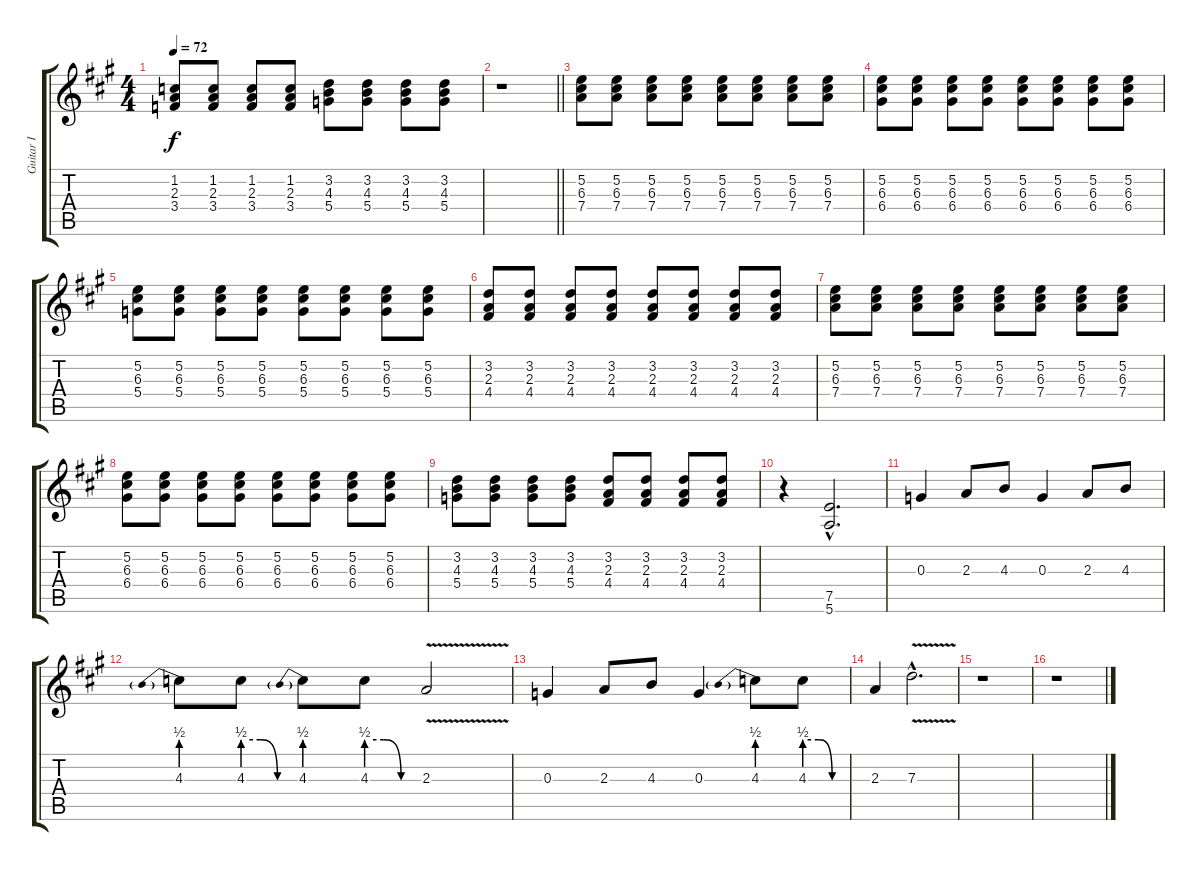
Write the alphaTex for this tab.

\track ("Guitar I" "Guitar I") {instrument electricguitarclean}
\staff {score tabs}
\tuning (E4 B3 G3 D3 A2 E2) {hide}
\ts (4 4)
\tempo 72
\clef g2
\ks a
(1.2 2.3 3.4).8{dy f} (1.2 2.3 3.4).8 (1.2 2.3 3.4).8 (1.2 2.3 3.4).8 (3.2 4.3 5.4).8 (3.2 4.3 5.4).8 (3.2 4.3 5.4).8 (3.2 4.3 5.4).8 |
\barLineRight lightlight
r.1 |
(5.2 6.3 7.4).8 (5.2 6.3 7.4).8 (5.2 6.3 7.4).8 (5.2 6.3 7.4).8 (5.2 6.3 7.4).8 (5.2 6.3 7.4).8 (5.2 6.3 7.4).8 (5.2 6.3 7.4).8 |
(5.2 6.3 6.4).8 (5.2 6.3 6.4).8 (5.2 6.3 6.4).8 (5.2 6.3 6.4).8 (5.2 6.3 6.4).8 (5.2 6.3 6.4).8 (5.2 6.3 6.4).8 (5.2 6.3 6.4).8 |
(5.2 6.3 5.4).8 (5.2 6.3 5.4).8 (5.2 6.3 5.4).8 (5.2 6.3 5.4).8 (5.2 6.3 5.4).8 (5.2 6.3 5.4).8 (5.2 6.3 5.4).8 (5.2 6.3 5.4).8 |
(3.2 2.3 4.4).8 (3.2 2.3 4.4).8 (3.2 2.3 4.4).8 (3.2 2.3 4.4).8 (3.2 2.3 4.4).8 (3.2 2.3 4.4).8 (3.2 2.3 4.4).8 (3.2 2.3 4.4).8 |
(5.2 6.3 7.4).8 (5.2 6.3 7.4).8 (5.2 6.3 7.4).8 (5.2 6.3 7.4).8 (5.2 6.3 7.4).8 (5.2 6.3 7.4).8 (5.2 6.3 7.4).8 (5.2 6.3 7.4).8 |
(5.2 6.3 6.4).8 (5.2 6.3 6.4).8 (5.2 6.3 6.4).8 (5.2 6.3 6.4).8 (5.2 6.3 6.4).8 (5.2 6.3 6.4).8 (5.2 6.3 6.4).8 (5.2 6.3 6.4).8 |
(3.2 4.3 5.4).8 (3.2 4.3 5.4).8 (3.2 4.3 5.4).8 (3.2 4.3 5.4).8 (3.2 2.3 4.4).8 (3.2 2.3 4.4).8 (3.2 2.3 4.4).8 (3.2 2.3 4.4).8 |
r.4 (7.5{hac} 5.6{hac}).2{d volume 12 instrument distortionguitar} |
0.3.4 2.3.8 4.3.8 0.3.4 2.3.8 4.3.8 |
4.3{be (prebend 0 2 60 2)}.8 4.3{be (custom 0 2 20 2 40 0 60 0)}.8 4.3{be (prebend 0 2 60 2)}.8 4.3{be (custom 0 2 20 2 40 0 60 0)}.8 2.3{v}.2 |
0.3.4 2.3.8 4.3.8 0.3.4 4.3{be (prebend 0 2 60 2)}.8 4.3{be (custom 0 2 20 2 40 0 60 0)}.8 |
2.3.4 7.3{v hac}.2{d} |
r.1 |
r.1
